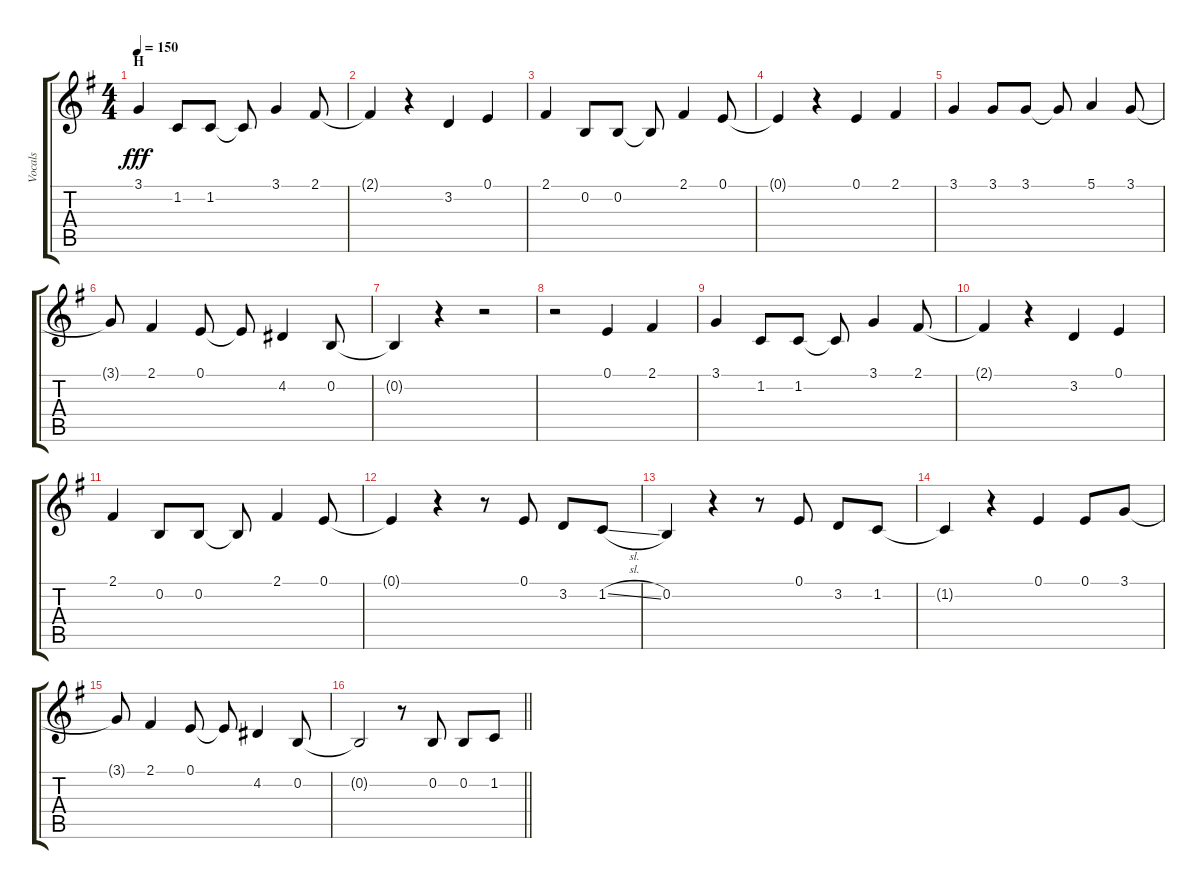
\track ("Vocals" "Vocals") {instrument voiceoohs}
\staff {score tabs}
\tuning (E4 B3 G3 D3 A2 E2) {hide}
\ts (4 4)
\section ("" "H")
\tempo 150
\clef g2
\ks g
3.1.4{dy fff} 1.2.8 1.2.8 1.2{t}.8 3.1.4 2.1.8 |
2.1{t}.4 r.4 3.2.4 0.1.4 |
2.1.4 0.2.8 0.2.8 0.2{t}.8 2.1.4 0.1.8 |
0.1{t}.4 r.4 0.1.4 2.1.4 |
3.1.4 3.1.8 3.1.8 3.1{t}.8 5.1.4 3.1.8 |
3.1{t}.8 2.1.4 0.1.8 0.1{t}.8 4.2.4 0.2.8 |
0.2{t}.4 r.4 r.2 |
r.2 0.1.4 2.1.4 |
3.1.4 1.2.8 1.2.8 1.2{t}.8 3.1.4 2.1.8 |
2.1{t}.4 r.4 3.2.4 0.1.4 |
2.1.4 0.2.8 0.2.8 0.2{t}.8 2.1.4 0.1.8 |
0.1{t}.4 r.4 r.8 0.1.8 3.2.8 1.2{sl}.8 |
0.2.4 r.4 r.8 0.1.8 3.2.8 1.2.8 |
1.2{t}.4 r.4 0.1.4 0.1.8 3.1.8 |
3.1{t}.8 2.1.4 0.1.8 0.1{t}.8 4.2.4 0.2.8 |
\barLineRight lightlight
0.2{t}.2 r.8 0.2.8 0.2.8 1.2.8
